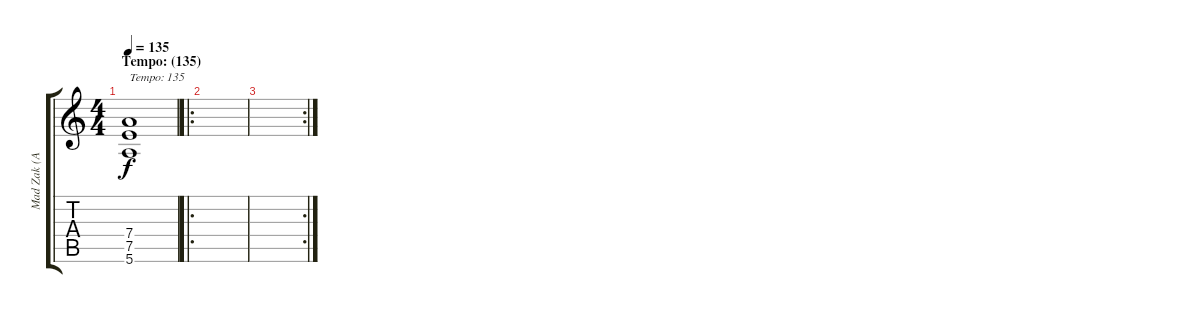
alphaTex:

\track ("Mad Zak (Alt. Acoustic)" "Mad Zak (A") {instrument acousticguitarsteel}
\staff {score tabs}
\tuning (E4 B3 G3 D3 A2 E2) {hide}
\ts (4 4)
\section ("" "Tempo: (135)")
\tempo 135
\clef g2
\ks c
(7.4 7.5 5.6).1{txt "Tempo: 135" dy f} |
\ro
|
\rc 2
